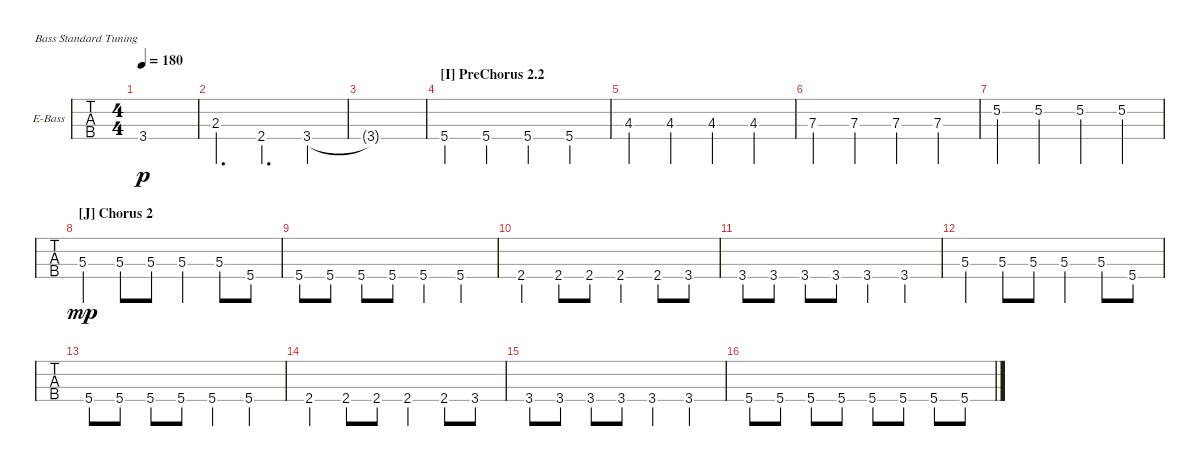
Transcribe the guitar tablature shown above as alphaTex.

\defaultSystemsLayout 4
\bracketExtendMode groupsimilarinstruments
\firstSystemTrackNameOrientation horizontal
\otherSystemsTrackNameOrientation horizontal
\track ("Electric Bass" "E-Bass") {instrument electricbassfinger}
\staff {tabs}
\tuning (G2 D2 A1 E1)
\ts (4 4)
\tempo 180
\clef f4
\ks c
3.4{t}.1{dy p} |
2.3.4{d} 2.4.4{d} 3.4.4 |
3.4{t}.1 |
\section ("I" "PreChorus 2.2")
5.4.4 5.4.4 5.4.4 5.4.4 |
4.3.4 4.3.4 4.3.4 4.3.4 |
7.3.4 7.3.4 7.3.4 7.3.4 |
5.2.4 5.2.4 5.2.4 5.2.4 |
\section ("J" "Chorus 2")
5.3.4{dy mp} 5.3.8 5.3.8 5.3.4 5.3.8 5.4.8 |
5.4.8 5.4.8 5.4.8 5.4.8 5.4.4 5.4.4 |
2.4.4 2.4.8 2.4.8 2.4.4 2.4.8 3.4.8 |
3.4.8 3.4.8 3.4.8 3.4.8 3.4.4 3.4.4 |
5.3.4 5.3.8 5.3.8 5.3.4 5.3.8 5.4.8 |
5.4.8 5.4.8 5.4.8 5.4.8 5.4.4 5.4.4 |
2.4.4 2.4.8 2.4.8 2.4.4 2.4.8 3.4.8 |
3.4.8 3.4.8 3.4.8 3.4.8 3.4.4 3.4.4 |
5.4.8 5.4.8 5.4.8 5.4.8 5.4.8 5.4.8 5.4.8 5.4.8
